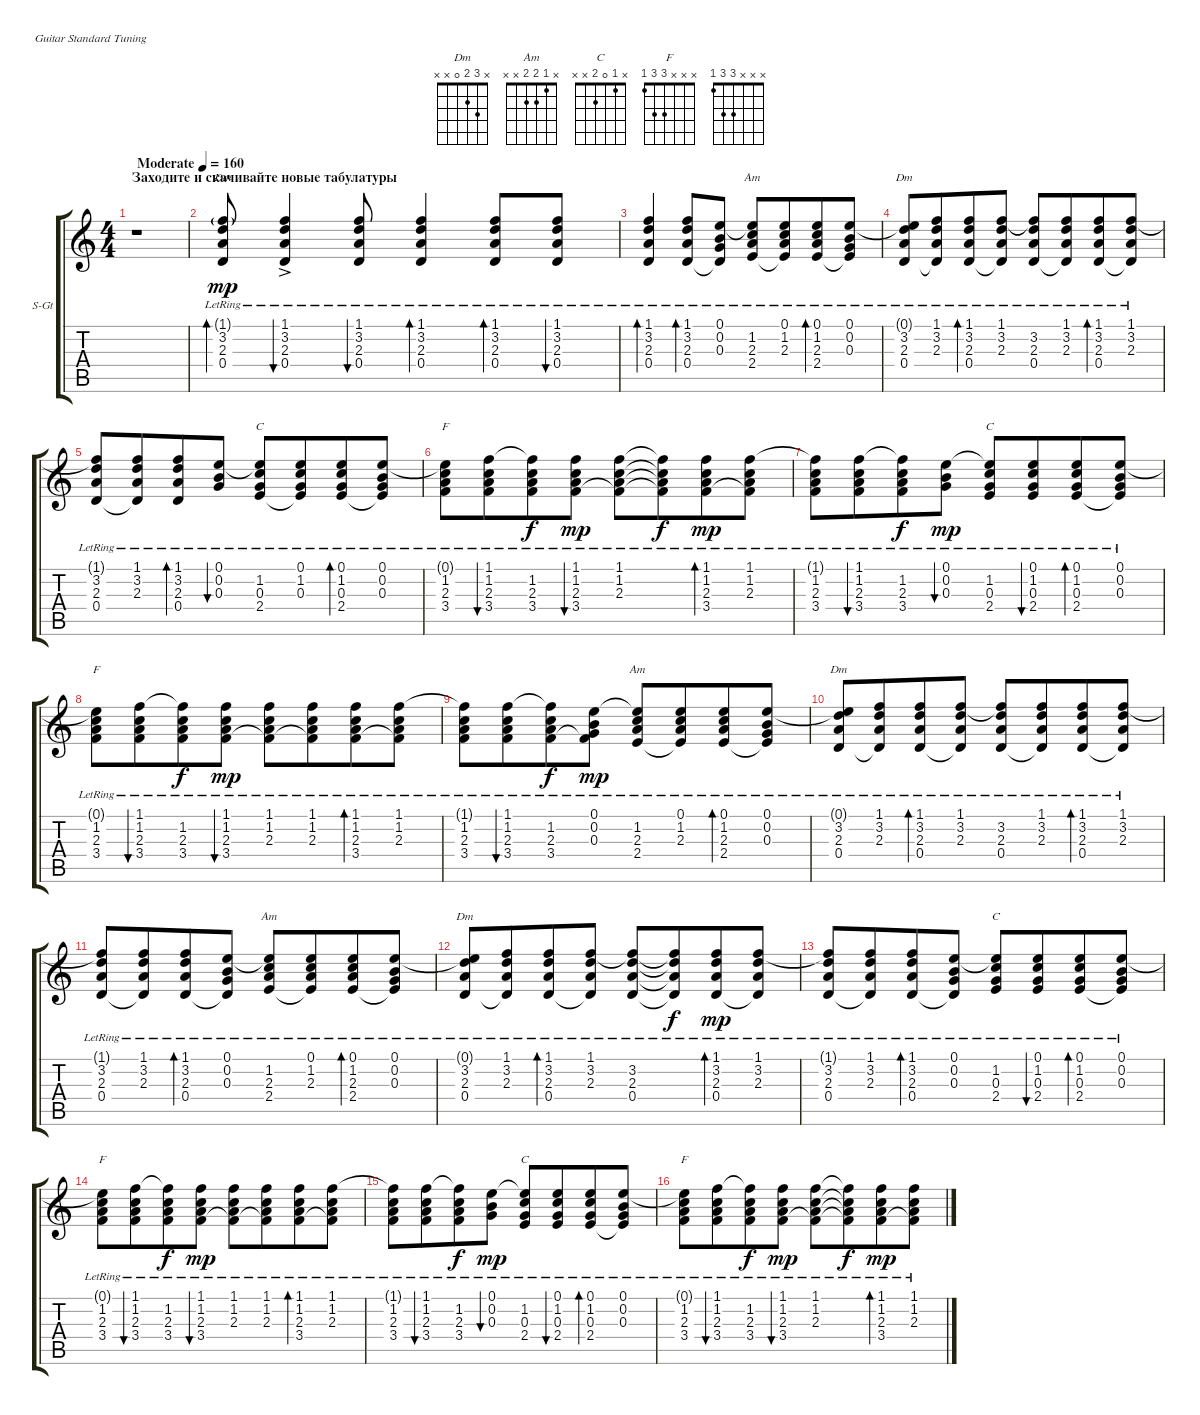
\bracketExtendMode groupsimilarinstruments
\firstSystemTrackNameOrientation horizontal
\otherSystemsTrackNameOrientation horizontal
\track ("Гитара 1" "S-Gt") {instrument acousticguitarsteel}
\staff {score tabs}
\tuning (E4 B3 G3 D3 A2 E2)
\chord ("Dm" 1 3 2 0 x x)
\chord ("Am" x 1 2 2 x x)
\chord ("Dm" x 3 2 0 x x)
\chord ("C" x 1 0 2 x x)
\chord ("F" x x x 3 3 1)
\chord ("" x x x 3 3 1)
\ts (4 4)
\beaming (8 2 2 2 2)
\section ("" "Заходите и скачивайте новые табулатуры")
\tempo (160 "Moderate")
\clef g2
\ks c
r.1{dy mp instrument acousticguitarsteel} |
(1.1{g lr} 3.2{lr} 2.3{lr} 0.4{lr}).8{bd 60 ch "Dm"} (1.1{ac lr} 3.2{ac lr} 2.3{lr} 0.4{lr}).4{bu 60} (1.1{lr} 3.2{lr} 2.3{lr} 0.4{lr}).8{bu 60} (1.1{lr} 3.2{lr} 2.3{lr} 0.4{lr}).4{bd 60} (1.1{lr} 3.2{lr} 2.3{lr} 0.4{lr}).8{bd 60} (1.1{lr} 3.2{lr} 2.3{lr} 0.4{lr}).8{bu 60} |
(1.1{lr} 3.2{lr} 2.3{lr} 0.4{lr}).4{bd 60} (1.1{lr} 3.2{lr} 2.3{lr} 0.4{lr}).8{bd 60} (0.1{lr} 0.2{lr} 0.3{lr} 0.4{lr t}).8 (0.1{lr t} 1.2{lr} 2.3{lr} 2.4{lr}).8{ch "Am"} (0.1{lr} 1.2{lr} 2.3{lr} 2.4{lr t}).8{beam merge} (0.1 1.2{lr} 2.3{lr} 2.4{lr}).8{bd 60} (0.1{lr} 0.2{lr} 0.3{lr} 2.4{lr t}).8 |
(0.1{lr t} 3.2{lr} 2.3{lr} 0.4{lr}).8{ch "Dm"} (1.1{lr} 3.2{lr} 2.3{lr} 0.4{lr t}).8{beam merge} (1.1{lr} 3.2{lr} 2.3{lr} 0.4{lr}).8{bd 60} (1.1{lr} 3.2{lr} 2.3{lr} 0.4{lr t}).8 (1.1{lr t} 3.2{lr} 2.3{lr} 0.4{lr}).8 (1.1{lr} 3.2{lr} 2.3{lr} 0.4{lr t}).8{beam merge} (1.1{lr} 3.2{lr} 2.3{lr} 0.4{lr}).8{bd 60} (1.1{lr} 3.2{lr} 2.3{lr} 0.4{lr t}).8 |
(1.1{lr t} 3.2{lr} 2.3{lr} 0.4{lr}).8 (1.1{lr} 3.2{lr} 2.3{lr} 0.4{lr t}).8{beam merge} (1.1{lr} 3.2{lr} 2.3{lr} 0.4{lr}).8{bd 60} (0.1{lr} 0.2{lr} 0.3{lr}).8{bu 60} (0.1{lr t} 1.2{lr} 0.3{lr} 2.4{lr}).8{ch "C"} (0.1{lr} 1.2{lr} 0.3{lr} 2.4{lr t}).8{beam merge} (0.1 1.2{lr} 0.3{lr} 2.4{lr}).8{bd 60} (0.1{lr} 0.2{lr} 0.3{lr} 2.4{lr t}).8 |
(0.1{lr t} 1.2{lr} 2.3{lr} 3.4{lr}).8{ch "F"} (1.1{lr} 1.2{lr} 2.3{lr} 3.4).8{bu 60 beam merge} (1.1{lr t} 1.2{lr} 2.3{lr} 3.4{lr}).8{dy f} (1.1{lr} 1.2{lr} 2.3{lr} 3.4).8{bu 60 dy mp} (1.1 1.2{lr} 2.3{lr} 3.4{t}).8 (1.1{t} 1.2{lr t} 2.3{lr t} 3.4{t}).8{dy f beam merge} (1.1{lr} 1.2{lr} 2.3{lr} 3.4{lr}).8{bd 60 dy mp} (1.1{lr} 1.2{lr} 2.3{lr} 3.4{lr t}).8 |
(1.1{lr t} 1.2{lr} 2.3{lr} 3.4{lr}).8{ch ""} (1.1{lr} 1.2{lr} 2.3{lr} 3.4).8{bu 60 beam merge} (1.1{lr t} 1.2{lr} 2.3{lr} 3.4{lr}).8{dy f} (0.1{lr} 0.2{lr} 0.3{lr}).8{bu 60 dy mp} (0.1{lr t} 1.2{lr} 0.3{lr} 2.4{lr}).8{ch "C"} (0.1{lr} 1.2{lr} 0.3{lr} 2.4).8{bu 60 beam merge} (0.1 1.2{lr} 0.3{lr} 2.4{lr}).8{bd 60} (0.1{lr} 0.2{lr} 0.3{lr} 2.4{lr t}).8 |
(0.1{lr t} 1.2{lr} 2.3{lr} 3.4{lr}).8{ch "F"} (1.1{lr} 1.2{lr} 2.3{lr} 3.4).8{bu 60 beam merge} (1.1{lr t} 1.2{lr} 2.3{lr} 3.4{lr}).8{dy f} (1.1{lr} 1.2{lr} 2.3{lr} 3.4).8{bu 60 dy mp} (1.1 1.2{lr} 2.3{lr} 3.4{t}).8 (1.1{lr} 1.2{lr} 2.3{lr} 3.4{t}).8{beam merge} (1.1{lr} 1.2{lr} 2.3{lr} 3.4{lr}).8{bd 60} (1.1{lr} 1.2{lr} 2.3{lr} 3.4{lr t}).8 |
(1.1{lr t} 1.2{lr} 2.3{lr} 3.4{lr}).8{ch ""} (1.1{lr} 1.2{lr} 2.3{lr} 3.4).8{bu 60 beam merge} (1.1{lr t} 1.2{lr} 2.3{lr} 3.4{lr}).8{dy f} (0.1{lr} 0.2{lr} 0.3{lr} 3.4{lr t}).8{dy mp} (0.1{lr t} 1.2{lr} 2.3{lr} 2.4{lr}).8{ch "Am"} (0.1{lr} 1.2{lr} 2.3{lr} 2.4{lr t}).8{beam merge} (0.1 1.2{lr} 2.3{lr} 2.4{lr}).8{bd 60} (0.1{lr} 0.2{lr} 0.3{lr} 2.4{lr t}).8 |
(0.1{lr t} 3.2{lr} 2.3{lr} 0.4{lr}).8{ch "Dm"} (1.1{lr} 3.2{lr} 2.3{lr} 0.4{lr t}).8{beam merge} (1.1{lr} 3.2{lr} 2.3{lr} 0.4{lr}).8{bd 60} (1.1{lr} 3.2{lr} 2.3{lr} 0.4{lr t}).8 (1.1{lr t} 3.2{lr} 2.3{lr} 0.4{lr}).8 (1.1{lr} 3.2{lr} 2.3{lr} 0.4{lr t}).8{beam merge} (1.1{lr} 3.2{lr} 2.3{lr} 0.4{lr}).8{bd 60} (1.1{lr} 3.2{lr} 2.3{lr} 0.4{lr t}).8 |
(1.1{lr t} 3.2{lr} 2.3{lr} 0.4{lr}).8 (1.1{lr} 3.2{lr} 2.3{lr} 0.4{lr t}).8{beam merge} (1.1{lr} 3.2{lr} 2.3{lr} 0.4{lr}).8{bd 60} (0.1{lr} 0.2{lr} 0.3{lr} 0.4{lr t}).8 (0.1{lr t} 1.2{lr} 2.3{lr} 2.4{lr}).8{ch "Am"} (0.1{lr} 1.2{lr} 2.3{lr} 2.4{lr t}).8{beam merge} (0.1{lr} 1.2{lr} 2.3{lr} 2.4{lr}).8{bd 60} (0.1{lr} 0.2{lr} 0.3{lr} 2.4{lr t}).8 |
(0.1{lr t} 3.2{lr} 2.3{lr} 0.4{lr}).8{ch "Dm"} (1.1{lr} 3.2{lr} 2.3{lr} 0.4{lr t}).8{beam merge} (1.1{lr} 3.2{lr} 2.3{lr} 0.4{lr}).8{bd 60} (1.1{lr} 3.2{lr} 2.3{lr} 0.4{lr t}).8 (1.1{lr t} 3.2{lr} 2.3{lr} 0.4{lr}).8 (1.1{lr t} 3.2{lr t} 2.3{lr t} 0.4{lr t}).8{dy f beam merge} (1.1{lr} 3.2{lr} 2.3{lr} 0.4{lr}).8{bd 60 dy mp} (1.1{lr} 3.2{lr} 2.3{lr} 0.4{lr t}).8 |
(1.1{lr t} 3.2{lr} 2.3{lr} 0.4{lr}).8 (1.1{lr} 3.2{lr} 2.3{lr} 0.4{lr t}).8{beam merge} (1.1{lr} 3.2{lr} 2.3{lr} 0.4{lr}).8{bd 60} (0.1{lr} 0.2{lr} 0.3{lr} 0.4{lr t}).8 (0.1{lr t} 1.2{lr} 0.3{lr} 2.4{lr}).8{ch "C"} (0.1{lr} 1.2{lr} 0.3{lr} 2.4{lr}).8{bu 60 beam merge} (0.1{lr} 1.2{lr} 0.3{lr} 2.4{lr}).8{bd 60} (0.1{lr} 0.2{lr} 0.3{lr} 2.4{lr t}).8 |
(0.1{lr t} 1.2{lr} 2.3{lr} 3.4{lr}).8{ch "F"} (1.1{lr} 1.2{lr} 2.3{lr} 3.4).8{bu 60 beam merge} (1.1{lr t} 1.2{lr} 2.3{lr} 3.4{lr}).8{dy f} (1.1{lr} 1.2{lr} 2.3{lr} 3.4).8{bu 60 dy mp} (1.1 1.2{lr} 2.3{lr} 3.4{t}).8 (1.1{lr} 1.2{lr} 2.3{lr} 3.4{t}).8{beam merge} (1.1{lr} 1.2{lr} 2.3{lr} 3.4{lr}).8{bd 60} (1.1{lr} 1.2{lr} 2.3{lr} 3.4{lr t}).8 |
(1.1{lr t} 1.2{lr} 2.3{lr} 3.4{lr}).8{ch ""} (1.1{lr} 1.2{lr} 2.3{lr} 3.4).8{bu 60 beam merge} (1.1{lr t} 1.2{lr} 2.3{lr} 3.4{lr}).8{dy f} (0.1{lr} 0.2{lr} 0.3{lr}).8{bu 60 dy mp} (0.1{lr t} 1.2{lr} 0.3{lr} 2.4{lr}).8{ch "C"} (0.1{lr} 1.2{lr} 0.3{lr} 2.4).8{bu 60 beam merge} (0.1 1.2{lr} 0.3{lr} 2.4{lr}).8{bd 60} (0.1{lr} 0.2{lr} 0.3{lr} 2.4{lr t}).8 |
(0.1{lr t} 1.2{lr} 2.3{lr} 3.4{lr}).8{ch "F"} (1.1{lr} 1.2{lr} 2.3{lr} 3.4).8{bu 60 beam merge} (1.1{lr t} 1.2{lr} 2.3{lr} 3.4{lr}).8{dy f} (1.1{lr} 1.2{lr} 2.3{lr} 3.4).8{bu 60 dy mp} (1.1 1.2{lr} 2.3{lr} 3.4{t}).8 (1.1{t} 1.2{lr t} 2.3{lr t} 3.4{t}).8{dy f beam merge} (1.1{lr} 1.2{lr} 2.3{lr} 3.4{lr}).8{bd 60 dy mp} (1.1{lr} 1.2{lr} 2.3{lr} 3.4{lr t}).8
